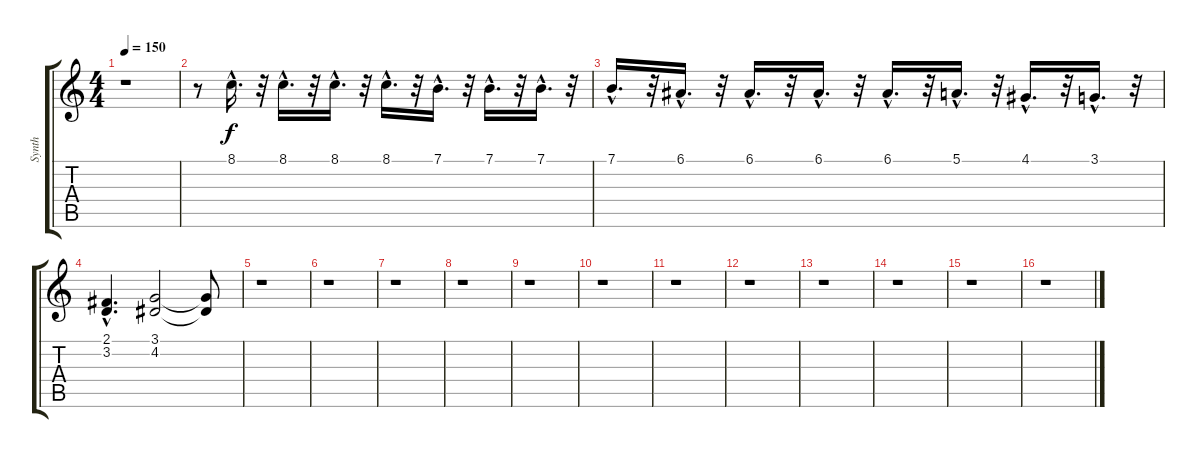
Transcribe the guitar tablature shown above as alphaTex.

\track ("Synth" "Synth") {instrument churchorgan}
\staff {score tabs}
\tuning (E4 B3 G3 D3 A2 E2) {hide}
\ts (4 4)
\tempo 150
\clef g2
\ks c
r.1{dy f} |
r.8 8.1{hac}.16{d} r.32 8.1{hac}.16{d} r.32 8.1{hac}.16{d} r.32 8.1{hac}.16{d} r.32 7.1{hac}.16{d} r.32 7.1{hac}.16{d} r.32 7.1{hac}.16{d} r.32 |
7.1{hac}.16{d} r.32 6.1{hac}.16{d} r.32 6.1{hac}.16{d} r.32 6.1{hac}.16{d} r.32 6.1{hac}.16{d} r.32 5.1{hac}.16{d} r.32 4.1{hac}.16{d} r.32 3.1{hac}.16{d} r.32 |
(2.1{hac} 3.2{hac}).4{d} (3.1 4.2).2 (3.1{t} 4.2{t}).8 |
r.1 |
r.1 |
r.1 |
r.1 |
r.1 |
r.1 |
r.1 |
r.1 |
r.1 |
r.1 |
r.1 |
r.1
